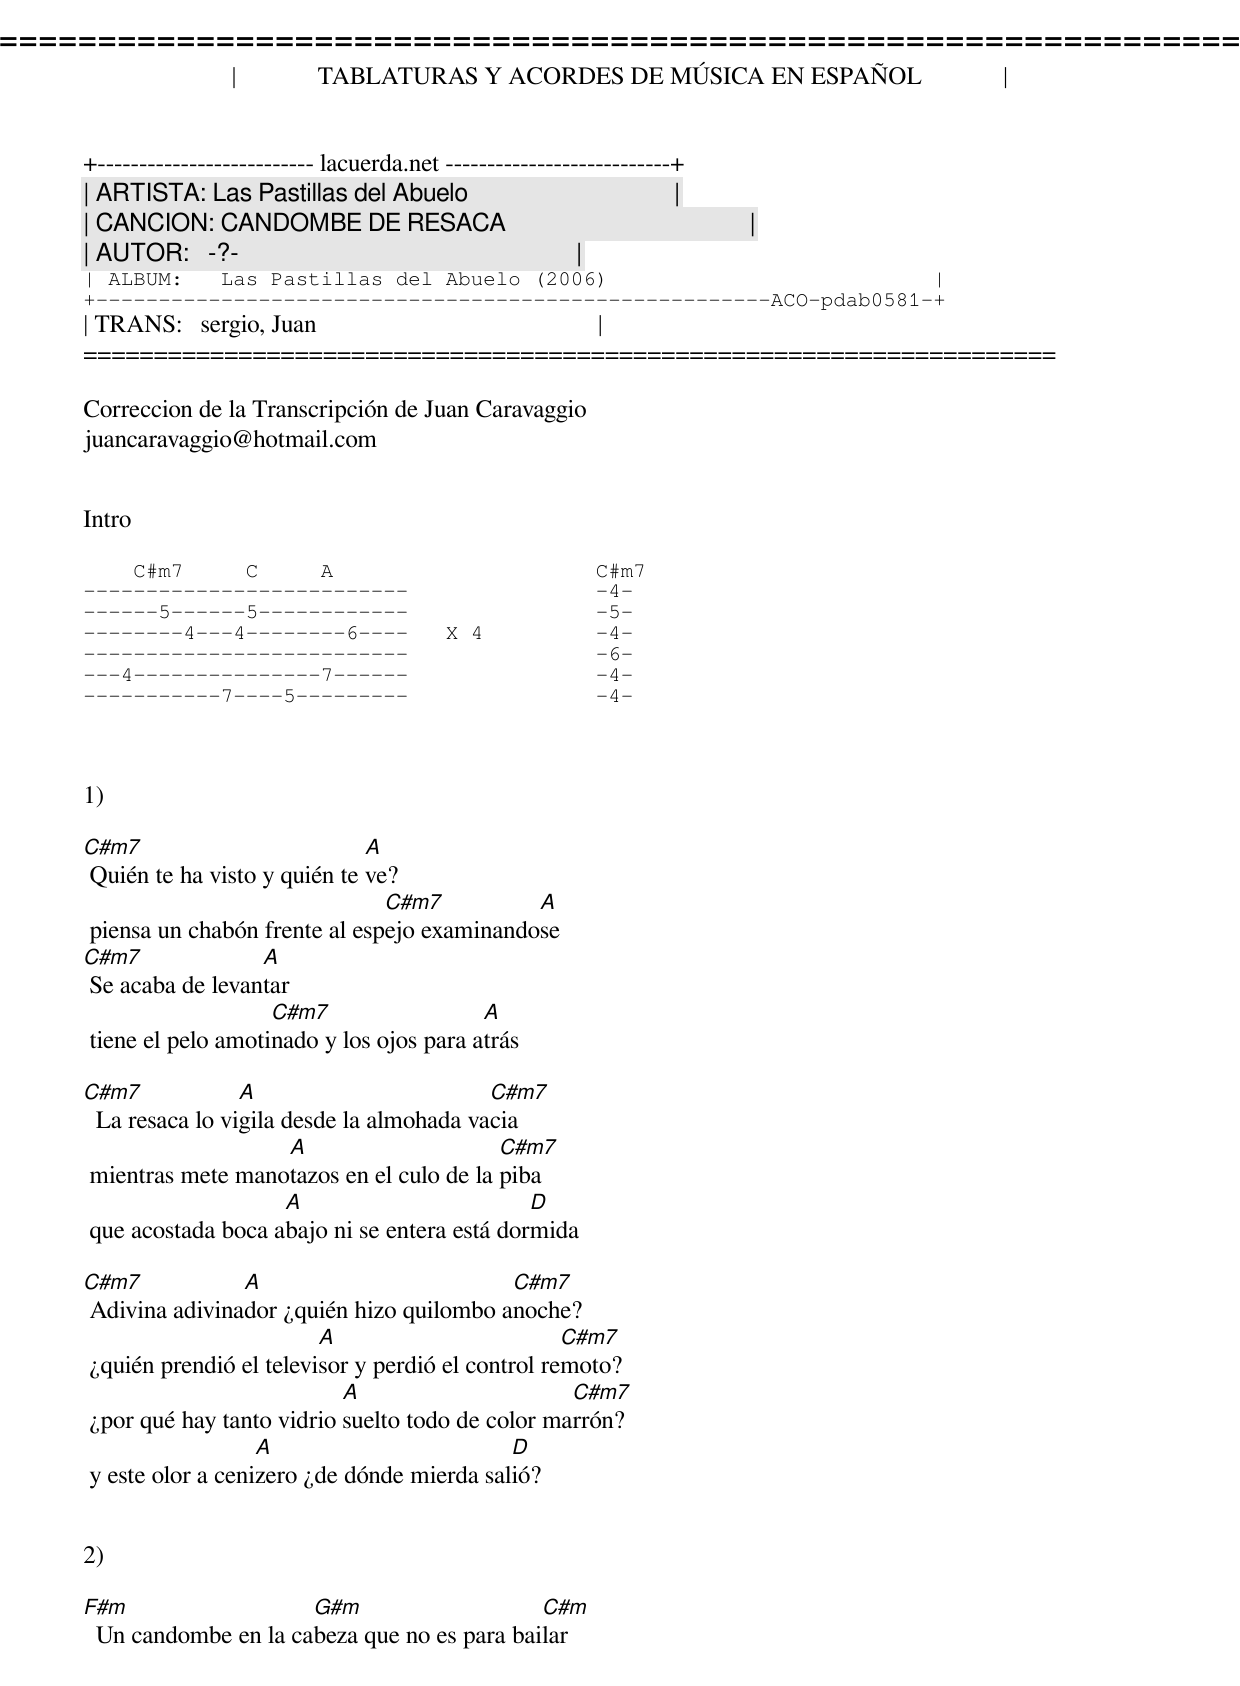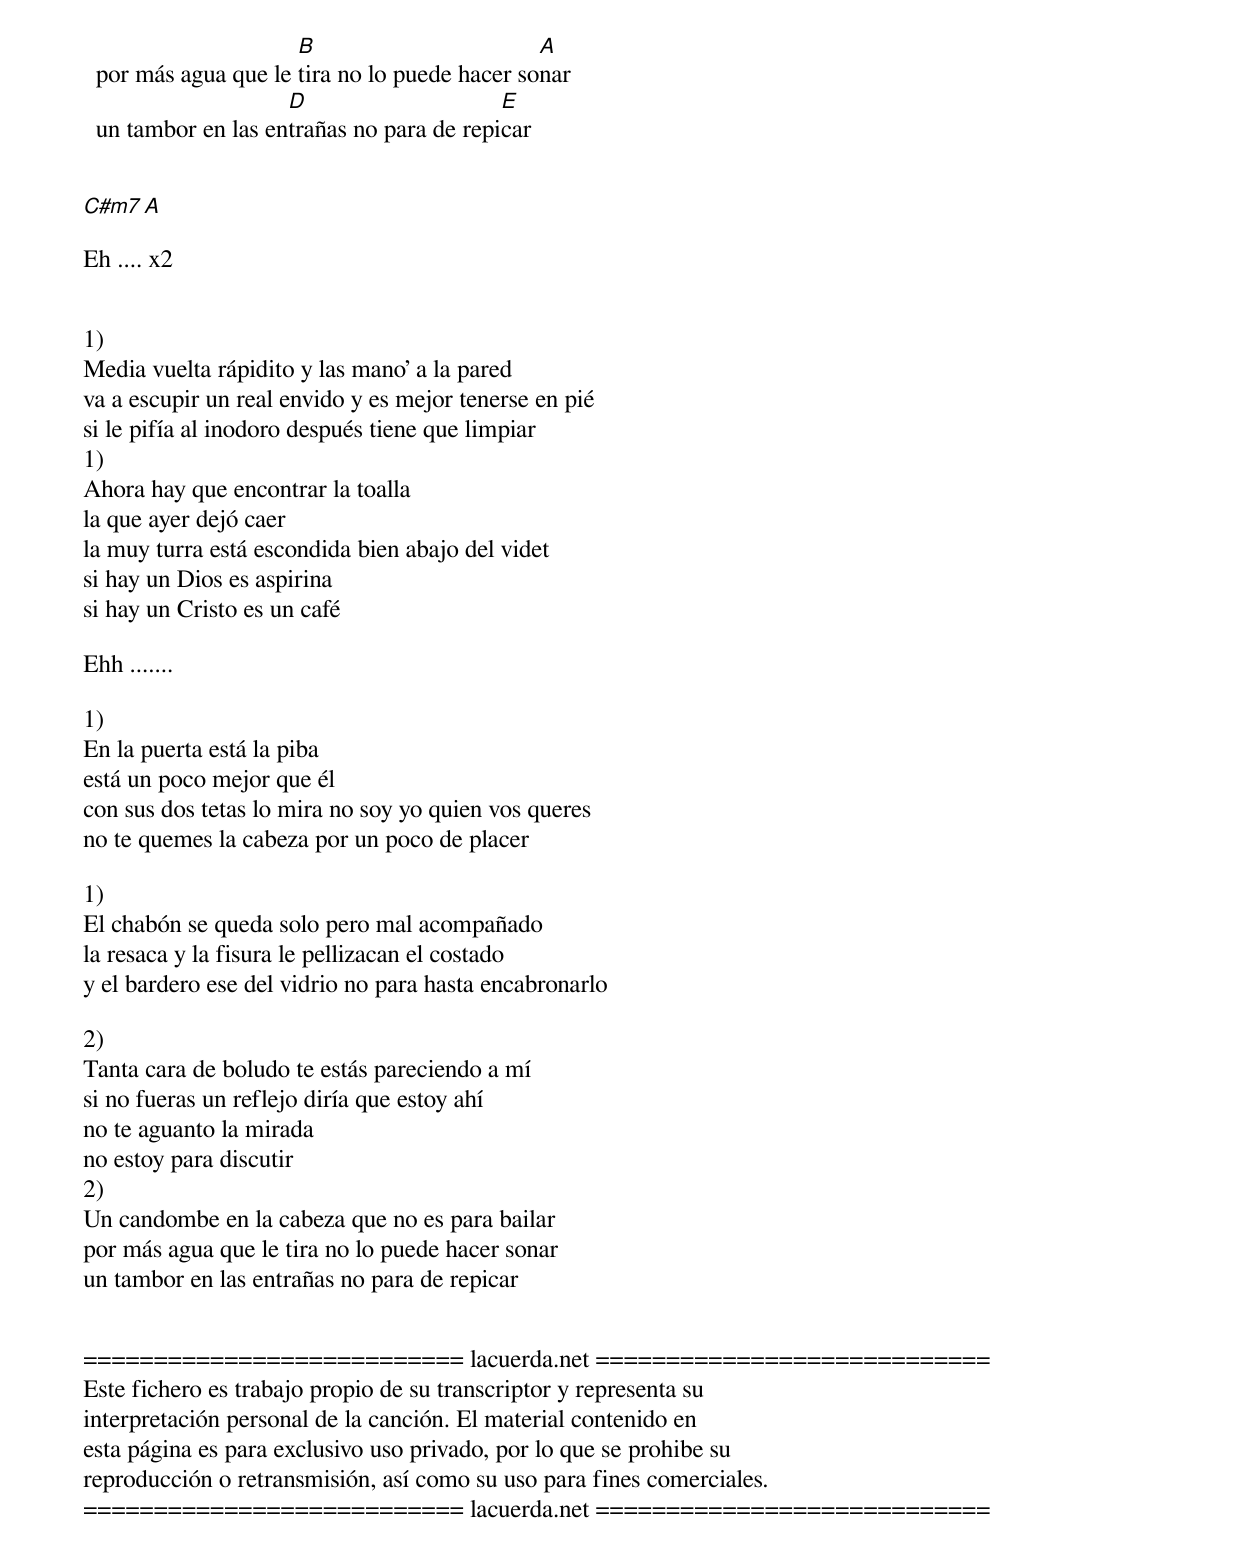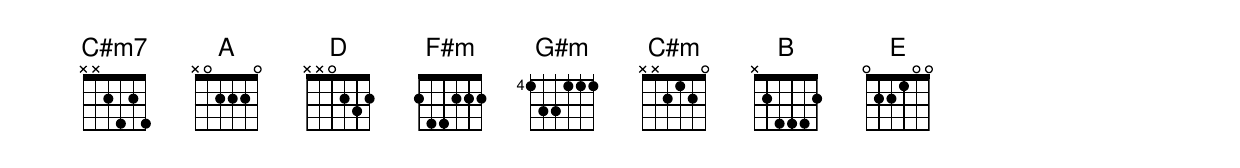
=====================================================================
|             TABLATURAS Y ACORDES DE MÚSICA EN ESPAÑOL             |
+-------------------------- lacuerda.net ---------------------------+
| ARTISTA: Las Pastillas del Abuelo                                 |
| CANCION: CANDOMBE DE RESACA                                       |
| AUTOR:   -?-                                                      |
| ALBUM:   Las Pastillas del Abuelo (2006)                          |
+------------------------------------------------------ACO-pdab0581-+
| TRANS:   sergio, Juan                                             |
=====================================================================

Correccion de la Transcripción de Juan Caravaggio
juancaravaggio@hotmail.com


Intro

    C#m7     C     A                     C#m7
--------------------------               -4-
------5------5------------               -5-
--------4---4--------6----   X 4         -4-
--------------------------               -6-
---4---------------7------               -4-
-----------7----5---------               -4-



1)

C#m7                          A
 Quién te ha visto y quién te ve?
                               C#m7          A
 piensa un chabón frente al espejo examinandose
C#m7              A
 Se acaba de levantar
                    C#m7                  A
 tiene el pelo amotinado y los ojos para atrás

C#m7             A                        C#m7
  La resaca lo vigila desde la almohada vacia
                   A                      C#m7
 mientras mete manotazos en el culo de la piba
                    A                         D
 que acostada boca abajo ni se entera está dormida

C#m7            A                         C#m7
 Adivina adivinador ¿quién hizo quilombo anoche?
                         A                         C#m7
 ¿quién prendió el televisor y perdió el control remoto?
                           A                      C#m7
 ¿por qué hay tanto vidrio suelto todo de color marrón?
                   A                        D
 y este olor a cenizero ¿de dónde mierda salió?


2)

F#m                   G#m                    C#m
  Un candombe en la cabeza que no es para bailar
                      B                        A
  por más agua que le tira no lo puede hacer sonar
                     D                     E
  un tambor en las entrañas no para de repicar


C#m7   A

Eh .... x2


1)
Media vuelta rápidito y las mano' a la pared
va a escupir un real envido y es mejor tenerse en pié
si le pifía al inodoro después tiene que limpiar
1)
Ahora hay que encontrar la toalla
la que ayer dejó caer
la muy turra está escondida bien abajo del videt
si hay un Dios es aspirina
si hay un Cristo es un café

Ehh .......

1)
En la puerta está la piba
está un poco mejor que él
con sus dos tetas lo mira no soy yo quien vos queres
no te quemes la cabeza por un poco de placer

1)
El chabón se queda solo pero mal acompañado
la resaca y la fisura le pellizacan el costado
y el bardero ese del vidrio no para hasta encabronarlo

2)
Tanta cara de boludo te estás pareciendo a mí
si no fueras un reflejo diría que estoy ahí
no te aguanto la mirada
no estoy para discutir
2)
Un candombe en la cabeza que no es para bailar
por más agua que le tira no lo puede hacer sonar
un tambor en las entrañas no para de repicar


=========================== lacuerda.net ============================
Este fichero es trabajo propio de su transcriptor y representa su
interpretación personal de la canción. El material contenido en
esta página es para exclusivo uso privado, por lo que se prohibe su
reproducción o retransmisión, así como su uso para fines comerciales.
=========================== lacuerda.net ============================
